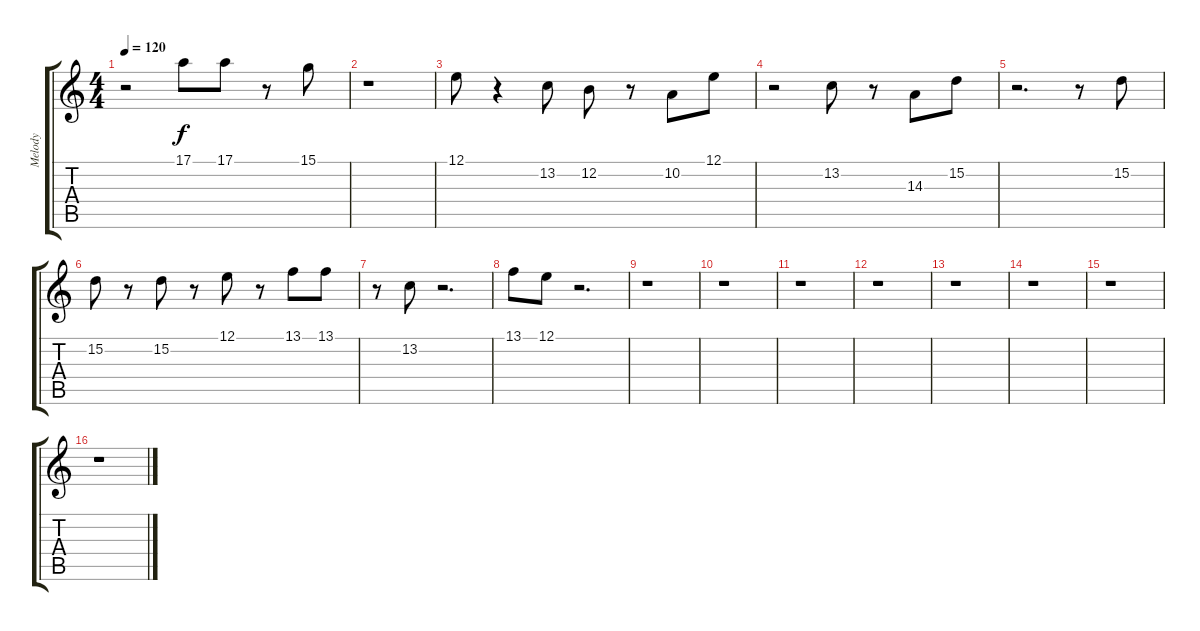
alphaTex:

\track ("Melody" "Melody") {instrument panflute}
\staff {score tabs}
\tuning (E4 B3 G3 D3 A2 E2) {hide}
\ts (4 4)
\tempo 120
\clef g2
\ks c
r.2{dy f} 17.1.8 17.1.8 r.8 15.1.8 |
r.1 |
12.1.8 r.4 13.2.8 12.2.8 r.8 10.2.8 12.1.8 |
r.2 13.2.8 r.8 14.3.8 15.2.8 |
r.2{d} r.8 15.2.8 |
15.2.8 r.8 15.2.8 r.8 12.1.8 r.8 13.1.8 13.1.8 |
r.8 13.2.8 r.2{d} |
13.1.8 12.1.8 r.2{d} |
r.1 |
r.1 |
r.1 |
r.1 |
r.1 |
r.1 |
r.1 |
r.1
